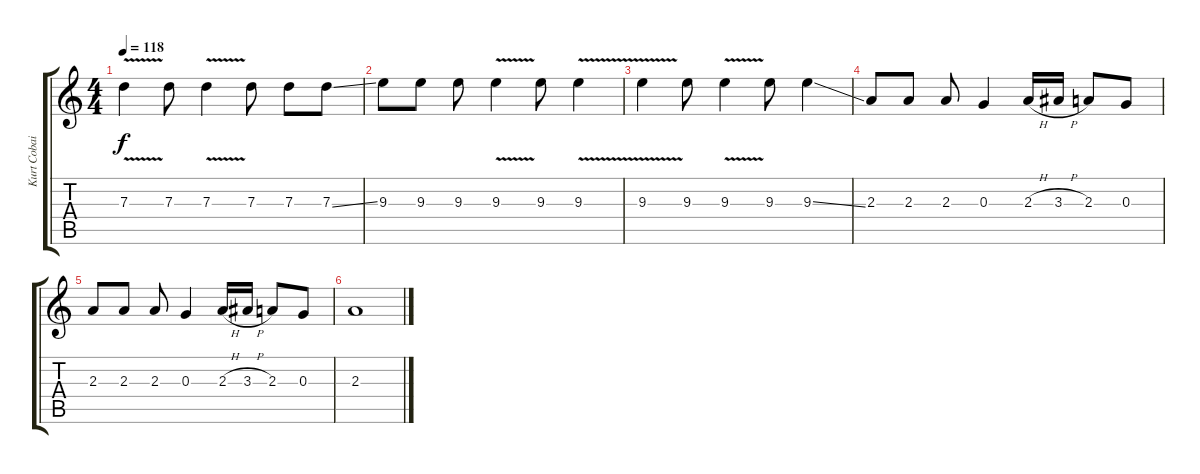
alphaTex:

\track ("Kurt Cobain - Distortion Guitar" "Kurt Cobai") {instrument distortionguitar}
\staff {score tabs}
\tuning (E4 B3 G3 D3 A2 E2) {hide}
\ts (4 4)
\tempo 118
\clef g2
\ks c
7.3{v}.4{dy f} 7.3.8 7.3{v}.4 7.3.8 7.3.8 7.3{ss}.8 |
9.3.8 9.3.8 9.3.8 9.3{v}.4 9.3.8 9.3{v}.4 |
9.3{v}.4 9.3.8 9.3{v}.4 9.3.8 9.3{ss}.4 |
2.3.8 2.3.8 2.3.8 0.3.4 2.3{h}.16 3.3{h}.16 2.3.8 0.3.8 |
2.3.8 2.3.8 2.3.8 0.3.4 2.3{h}.16 3.3{h}.16 2.3.8 0.3.8 |
2.3.1
